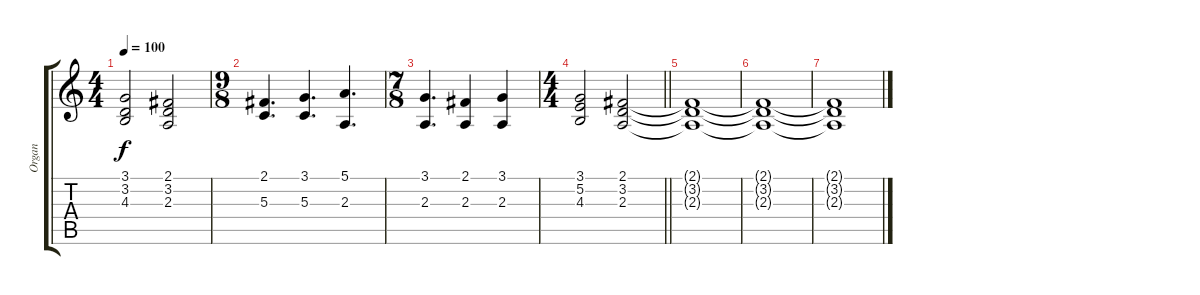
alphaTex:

\track ("Organ" "Organ") {instrument percussiveorgan}
\staff {score tabs}
\tuning (E4 B3 G3 D3 A2 E2) {hide}
\ts (4 4)
\tempo 100
\clef g2
\ks c
(3.1 3.2 4.3).2{dy f} (2.1 3.2 2.3).2 |
\ts (9 8)
(2.1 5.3).4{d} (3.1 5.3).4{d} (5.1 2.3).4{d} |
\ts (7 8)
(3.1 2.3).4{d} (2.1 2.3).4 (3.1 2.3).4 |
\ts (4 4)
\barLineRight lightlight
(3.1 5.2 4.3).2 (2.1 3.2 2.3).2 |
(2.1{t} 3.2{t} 2.3{t}).1 |
(2.1{t} 3.2{t} 2.3{t}).1 |
(2.1{t} 3.2{t} 2.3{t}).1
